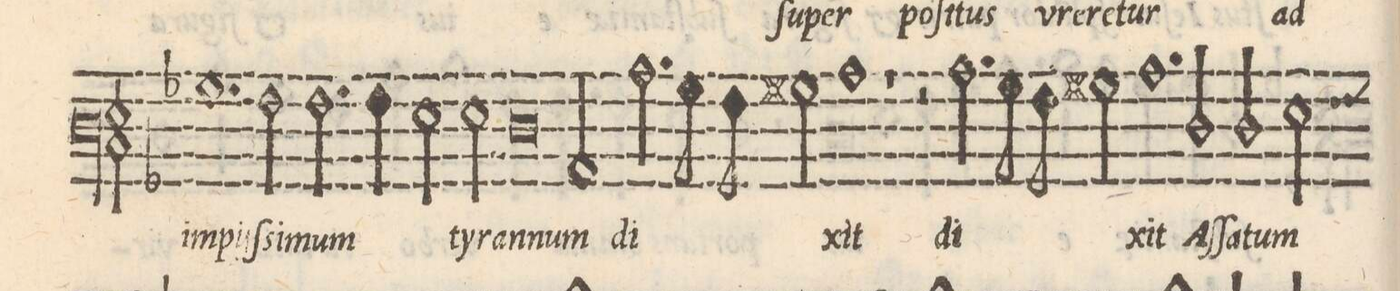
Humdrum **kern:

**kern	**text
*I"BASSVS	*
*clefF3	*
*k[b-]	*
*met(C|)	*
*M2/1	*
=20-	=20-
1.B-	im-
2A\	-puſ-
=21-	=21-
2.A\	-si-
4A\	-mum
2G\	.
2G\	ty-
=22-	=22-
0F	-ran-
=23-	=23-
2C/	-num
2.c\	di-
8B-\	.
8A\	.
2Bn\	.
=24-	=24-
1c	-xit
1r	.
=25-	=25-
2r	.
2.c\	di-
8B-y\	.
8A\	.
2Bn\	.
=26-	=26-
1.c	-xit
2F/	Aſ-
=27-	=27-
2F/	-ſa-
2G\	-tum
*-	*-
